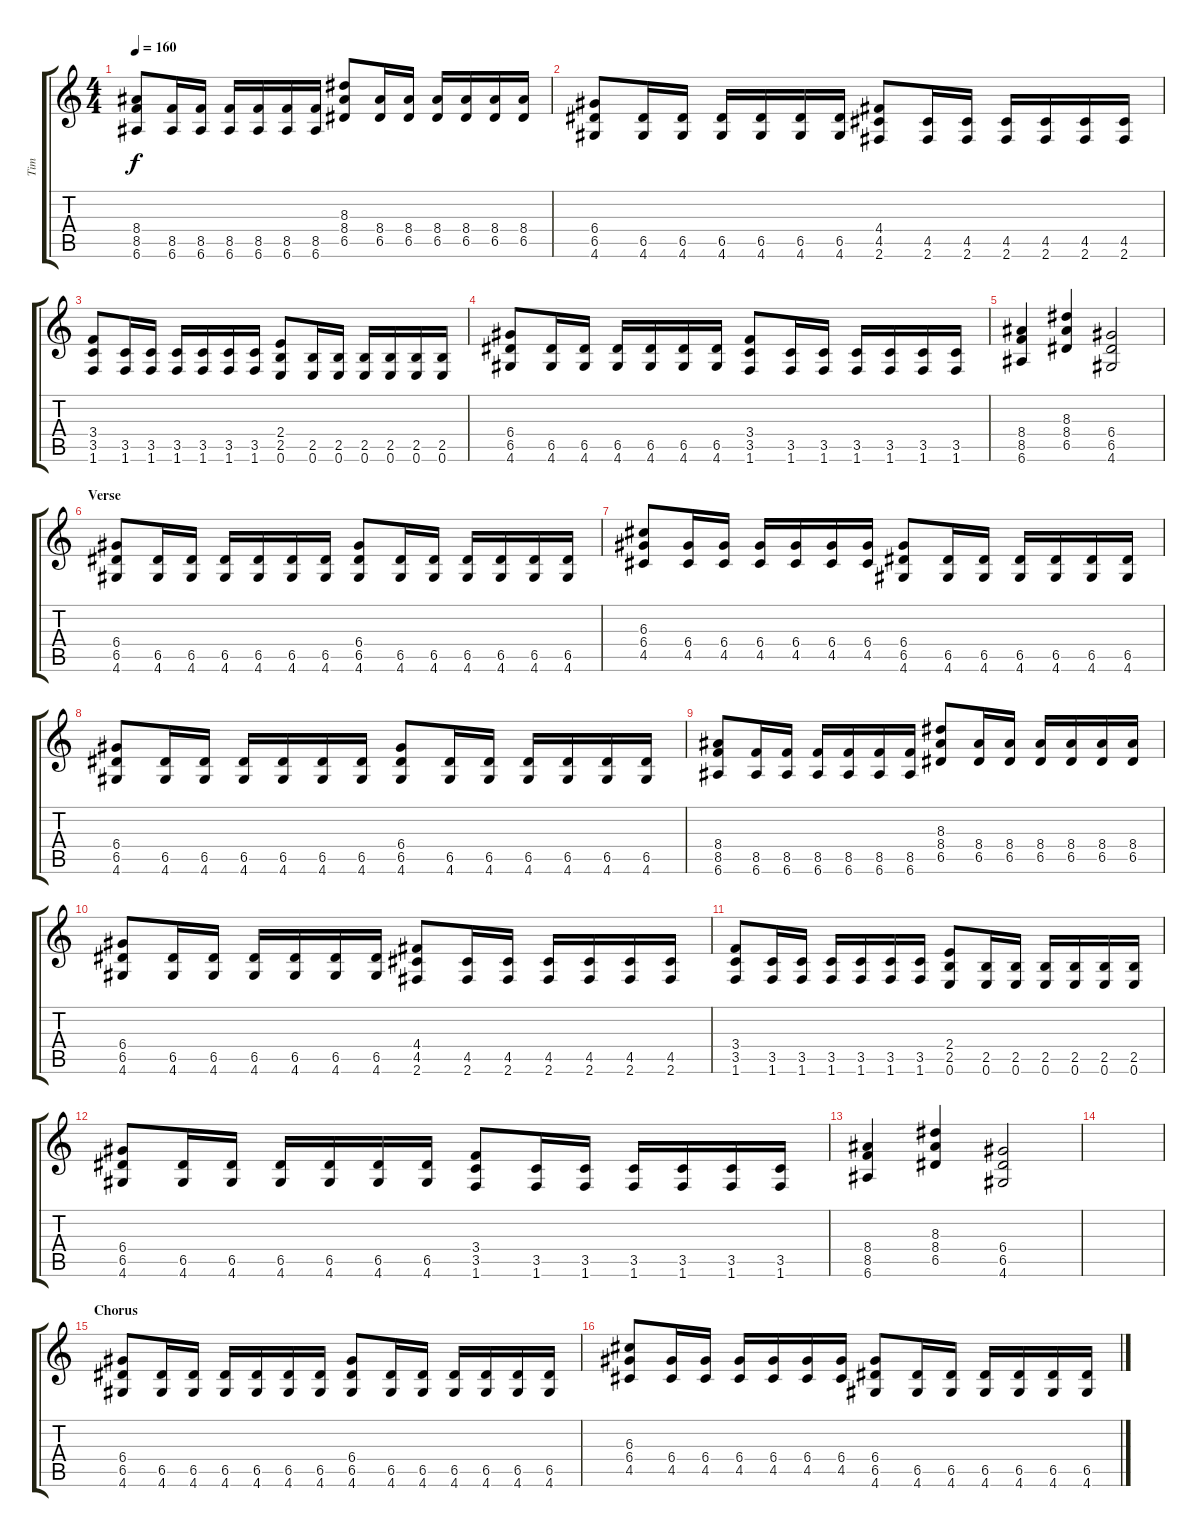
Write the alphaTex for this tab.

\track ("Tim" "Tim") {instrument distortionguitar}
\staff {score tabs}
\tuning (E4 B3 G3 D3 A2 E2) {hide}
\ts (4 4)
\tempo 160
\clef g2
\ks c
(8.4 8.5 6.6).8{dy f} (8.5 6.6).16 (8.5 6.6).16 (8.5 6.6).16 (8.5 6.6).16 (8.5 6.6).16 (8.5 6.6).16 (8.3 8.4 6.5).8 (8.4 6.5).16 (8.4 6.5).16 (8.4 6.5).16 (8.4 6.5).16 (8.4 6.5).16 (8.4 6.5).16 |
(6.4 6.5 4.6).8 (6.5 4.6).16 (6.5 4.6).16 (6.5 4.6).16 (6.5 4.6).16 (6.5 4.6).16 (6.5 4.6).16 (4.4 4.5 2.6).8 (4.5 2.6).16 (4.5 2.6).16 (4.5 2.6).16 (4.5 2.6).16 (4.5 2.6).16 (4.5 2.6).16 |
(3.4 3.5 1.6).8 (3.5 1.6).16 (3.5 1.6).16 (3.5 1.6).16 (3.5 1.6).16 (3.5 1.6).16 (3.5 1.6).16 (2.4 2.5 0.6).8 (2.5 0.6).16 (2.5 0.6).16 (2.5 0.6).16 (2.5 0.6).16 (2.5 0.6).16 (2.5 0.6).16 |
(6.4 6.5 4.6).8 (6.5 4.6).16 (6.5 4.6).16 (6.5 4.6).16 (6.5 4.6).16 (6.5 4.6).16 (6.5 4.6).16 (3.4 3.5 1.6).8 (3.5 1.6).16 (3.5 1.6).16 (3.5 1.6).16 (3.5 1.6).16 (3.5 1.6).16 (3.5 1.6).16 |
(8.4 8.5 6.6).4 (8.3 8.4 6.5).4 (6.4 6.5 4.6).2 |
\section ("" "Verse")
(6.4 6.5 4.6).8 (6.5 4.6).16 (6.5 4.6).16 (6.5 4.6).16 (6.5 4.6).16 (6.5 4.6).16 (6.5 4.6).16 (6.4 6.5 4.6).8 (6.5 4.6).16 (6.5 4.6).16 (6.5 4.6).16 (6.5 4.6).16 (6.5 4.6).16 (6.5 4.6).16 |
(6.3 6.4 4.5).8 (6.4 4.5).16 (6.4 4.5).16 (6.4 4.5).16 (6.4 4.5).16 (6.4 4.5).16 (6.4 4.5).16 (6.4 6.5 4.6).8 (6.5 4.6).16 (6.5 4.6).16 (6.5 4.6).16 (6.5 4.6).16 (6.5 4.6).16 (6.5 4.6).16 |
(6.4 6.5 4.6).8 (6.5 4.6).16 (6.5 4.6).16 (6.5 4.6).16 (6.5 4.6).16 (6.5 4.6).16 (6.5 4.6).16 (6.4 6.5 4.6).8 (6.5 4.6).16 (6.5 4.6).16 (6.5 4.6).16 (6.5 4.6).16 (6.5 4.6).16 (6.5 4.6).16 |
(8.4 8.5 6.6).8 (8.5 6.6).16 (8.5 6.6).16 (8.5 6.6).16 (8.5 6.6).16 (8.5 6.6).16 (8.5 6.6).16 (8.3 8.4 6.5).8 (8.4 6.5).16 (8.4 6.5).16 (8.4 6.5).16 (8.4 6.5).16 (8.4 6.5).16 (8.4 6.5).16 |
(6.4 6.5 4.6).8 (6.5 4.6).16 (6.5 4.6).16 (6.5 4.6).16 (6.5 4.6).16 (6.5 4.6).16 (6.5 4.6).16 (4.4 4.5 2.6).8 (4.5 2.6).16 (4.5 2.6).16 (4.5 2.6).16 (4.5 2.6).16 (4.5 2.6).16 (4.5 2.6).16 |
(3.4 3.5 1.6).8 (3.5 1.6).16 (3.5 1.6).16 (3.5 1.6).16 (3.5 1.6).16 (3.5 1.6).16 (3.5 1.6).16 (2.4 2.5 0.6).8 (2.5 0.6).16 (2.5 0.6).16 (2.5 0.6).16 (2.5 0.6).16 (2.5 0.6).16 (2.5 0.6).16 |
(6.4 6.5 4.6).8 (6.5 4.6).16 (6.5 4.6).16 (6.5 4.6).16 (6.5 4.6).16 (6.5 4.6).16 (6.5 4.6).16 (3.4 3.5 1.6).8 (3.5 1.6).16 (3.5 1.6).16 (3.5 1.6).16 (3.5 1.6).16 (3.5 1.6).16 (3.5 1.6).16 |
(8.4 8.5 6.6).4 (8.3 8.4 6.5).4 (6.4 6.5 4.6).2 |
|
\section ("" "Chorus")
(6.4 6.5 4.6).8 (6.5 4.6).16 (6.5 4.6).16 (6.5 4.6).16 (6.5 4.6).16 (6.5 4.6).16 (6.5 4.6).16 (6.4 6.5 4.6).8 (6.5 4.6).16 (6.5 4.6).16 (6.5 4.6).16 (6.5 4.6).16 (6.5 4.6).16 (6.5 4.6).16 |
(6.3 6.4 4.5).8 (6.4 4.5).16 (6.4 4.5).16 (6.4 4.5).16 (6.4 4.5).16 (6.4 4.5).16 (6.4 4.5).16 (6.4 6.5 4.6).8 (6.5 4.6).16 (6.5 4.6).16 (6.5 4.6).16 (6.5 4.6).16 (6.5 4.6).16 (6.5 4.6).16
